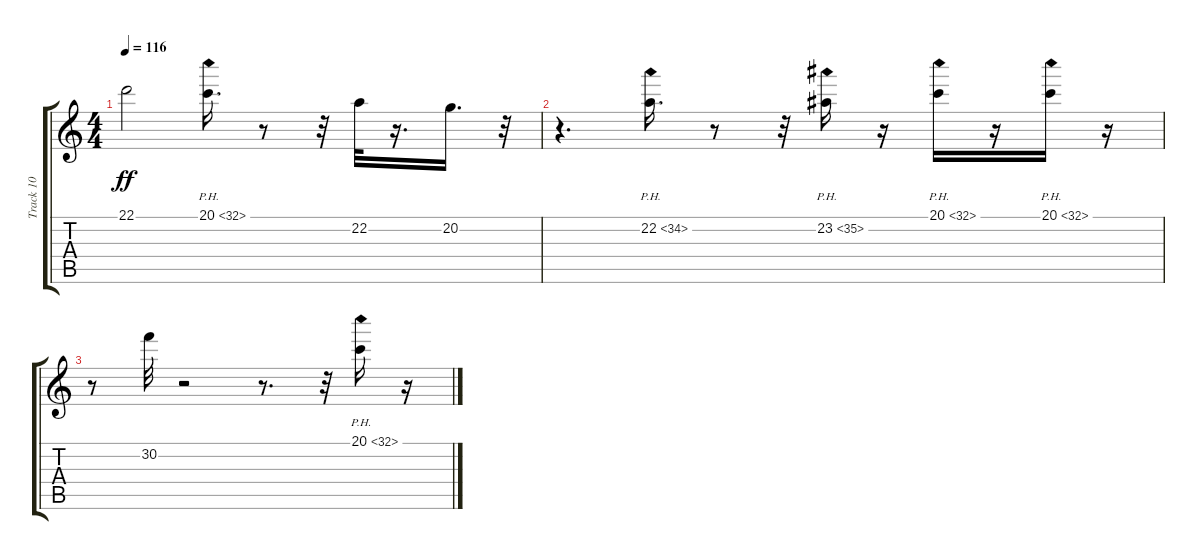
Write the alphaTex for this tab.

\track ("Track 10" "Track 10") {instrument fx7echoes}
\staff {score tabs}
\tuning (E4 B3 G3 D3 A2 E2) {hide}
\ts (4 4)
\tempo 116
\clef g2
\ks c
22.1{t}.2{dy ff} 20.1{ph 12}.16{d} r.8 r.32 22.2.32 r.16{d} 20.2.16{d} r.32 |
r.4{d} 22.2{ph 12}.16{d} r.8 r.32 23.2{ph 12}.16 r.16 20.1{ph 12}.16 r.16 20.1{ph 12}.16 r.16 |
r.8 30.2.32 r.2 r.8{d} r.32 20.1{ph 12}.16 r.16
